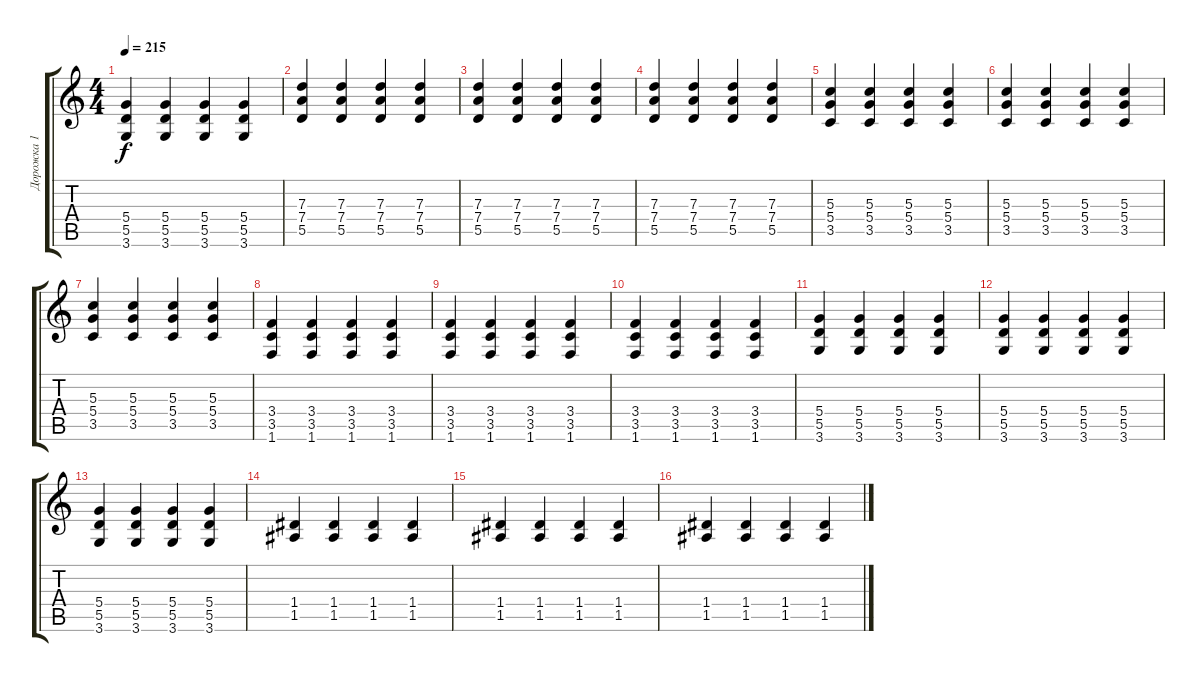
\track ("Дорожка 1" "Дорожка 1") {instrument distortionguitar}
\staff {score tabs}
\tuning (E4 B3 G3 D3 A2 E2) {hide}
\ts (4 4)
\tempo 215
\clef g2
\ks c
(5.4 5.5 3.6).4{dy f} (5.4 5.5 3.6).4 (5.4 5.5 3.6).4 (5.4 5.5 3.6).4 |
(7.3 7.4 5.5).4 (7.3 7.4 5.5).4 (7.3 7.4 5.5).4 (7.3 7.4 5.5).4 |
(7.3 7.4 5.5).4 (7.3 7.4 5.5).4 (7.3 7.4 5.5).4 (7.3 7.4 5.5).4 |
(7.3 7.4 5.5).4 (7.3 7.4 5.5).4 (7.3 7.4 5.5).4 (7.3 7.4 5.5).4 |
(5.3 5.4 3.5).4 (5.3 5.4 3.5).4 (5.3 5.4 3.5).4 (5.3 5.4 3.5).4 |
(5.3 5.4 3.5).4 (5.3 5.4 3.5).4 (5.3 5.4 3.5).4 (5.3 5.4 3.5).4 |
(5.3 5.4 3.5).4 (5.3 5.4 3.5).4 (5.3 5.4 3.5).4 (5.3 5.4 3.5).4 |
(3.4 3.5 1.6).4 (3.4 3.5 1.6).4 (3.4 3.5 1.6).4 (3.4 3.5 1.6).4 |
(3.4 3.5 1.6).4 (3.4 3.5 1.6).4 (3.4 3.5 1.6).4 (3.4 3.5 1.6).4 |
(3.4 3.5 1.6).4 (3.4 3.5 1.6).4 (3.4 3.5 1.6).4 (3.4 3.5 1.6).4 |
(5.4 5.5 3.6).4 (5.4 5.5 3.6).4 (5.4 5.5 3.6).4 (5.4 5.5 3.6).4 |
(5.4 5.5 3.6).4 (5.4 5.5 3.6).4 (5.4 5.5 3.6).4 (5.4 5.5 3.6).4 |
(5.4 5.5 3.6).4 (5.4 5.5 3.6).4 (5.4 5.5 3.6).4 (5.4 5.5 3.6).4 |
(1.4 1.5).4 (1.4 1.5).4 (1.4 1.5).4 (1.4 1.5).4 |
(1.4 1.5).4 (1.4 1.5).4 (1.4 1.5).4 (1.4 1.5).4 |
(1.4 1.5).4 (1.4 1.5).4 (1.4 1.5).4 (1.4 1.5).4
